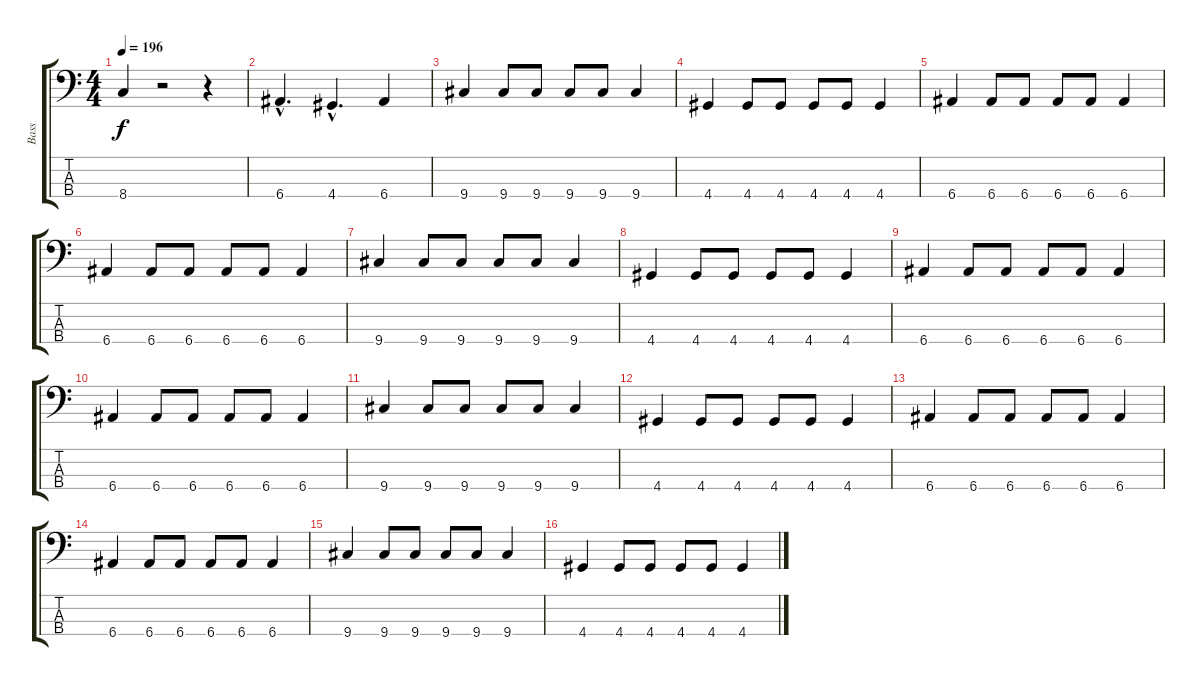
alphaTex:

\track ("Bass" "Bass") {instrument electricbasspick}
\staff {score tabs}
\tuning (G2 D2 A1 E1) {hide}
\ts (4 4)
\tempo 196
\clef f4
\ks c
8.4.4{dy f} r.2 r.4 |
6.4{hac}.4{d} 4.4{hac}.4{d} 6.4.4 |
9.4.4 9.4.8 9.4.8 9.4.8 9.4.8 9.4.4 |
4.4.4 4.4.8 4.4.8 4.4.8 4.4.8 4.4.4 |
6.4.4 6.4.8 6.4.8 6.4.8 6.4.8 6.4.4 |
6.4.4 6.4.8 6.4.8 6.4.8 6.4.8 6.4.4 |
9.4.4 9.4.8 9.4.8 9.4.8 9.4.8 9.4.4 |
4.4.4 4.4.8 4.4.8 4.4.8 4.4.8 4.4.4 |
6.4.4 6.4.8 6.4.8 6.4.8 6.4.8 6.4.4 |
6.4.4 6.4.8 6.4.8 6.4.8 6.4.8 6.4.4 |
9.4.4 9.4.8 9.4.8 9.4.8 9.4.8 9.4.4 |
4.4.4 4.4.8 4.4.8 4.4.8 4.4.8 4.4.4 |
6.4.4 6.4.8 6.4.8 6.4.8 6.4.8 6.4.4 |
6.4.4 6.4.8 6.4.8 6.4.8 6.4.8 6.4.4 |
9.4.4 9.4.8 9.4.8 9.4.8 9.4.8 9.4.4 |
4.4.4 4.4.8 4.4.8 4.4.8 4.4.8 4.4.4
